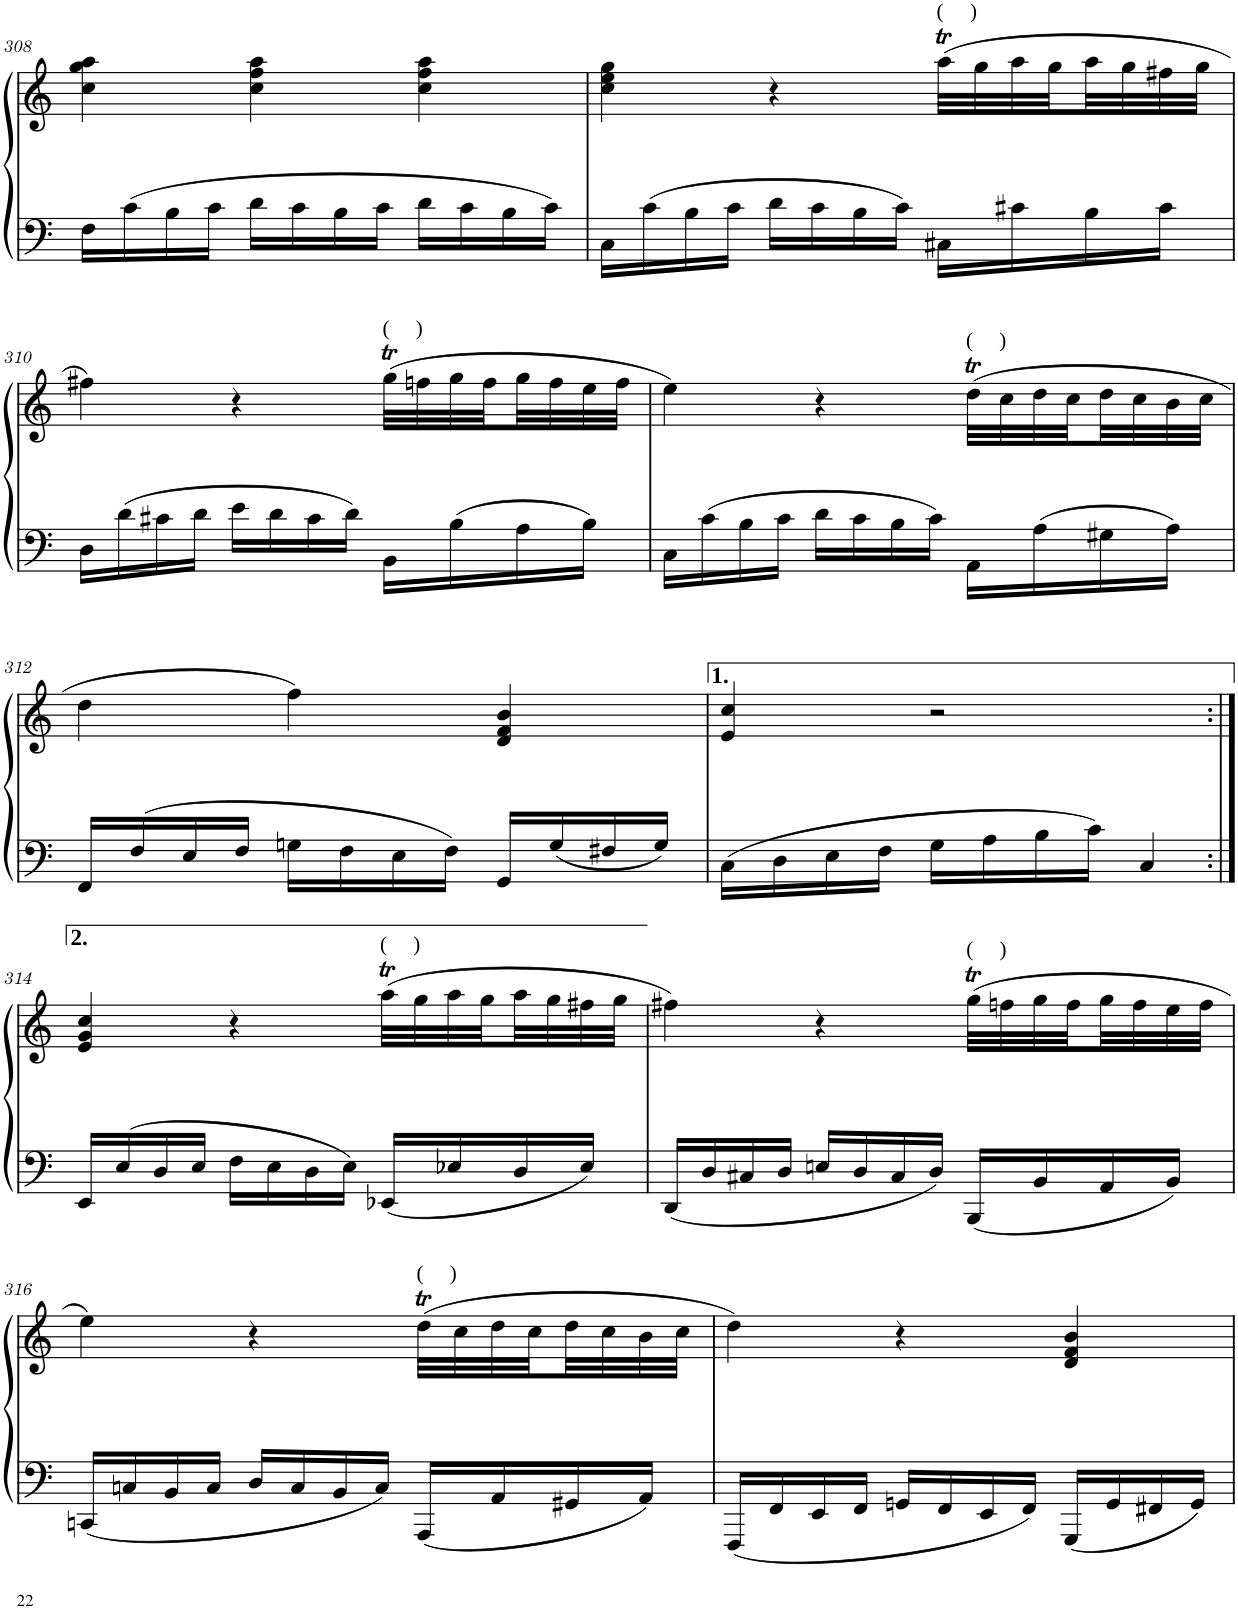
**kern	**kern
*part2	*part1
*staff2	*staff1
*I"Piano	*I"Piano
*I'Pno	*I'Pno
!!LO:PB:g=z
*clefF4	*clefG2
*k[]	*k[]
*M3/4	*M3/4
=308	=308
16F\LL	4cc\ 4gg\ 4aa\
(16c\	.
16B\	.
16c\JJ	.
16d\LL	4cc\ 4ff\ 4aa\
16c\	.
16B\	.
16c\JJ	.
16d\LL	4cc\ 4ff\ 4aa\
16c\	.
16B\	.
16c\JJ)	.
=309	=309
16C\LL	4cc\ 4ee\ 4gg\
(16c\	.
16B\	.
16c\JJ	.
16d\LL	4r
16c\	.
16B\	.
16c\JJ)	.
!	!LO:TX:a:t=(     )
16C#X\LL	(32aaT\LLL
.	32gg\
16c#X\	32aa\
.	32gg\
16B\	32aa\
.	32gg\
16c#\JJ	32ff#X\
.	32gg\JJJ
!!LO:LB:g=z
=310	=310
16D\LL	4ff#X\)
(16d\	.
16c#X\	.
16d\JJ	.
16e\LL	4r
16d\	.
16c#\	.
16d\JJ)	.
!	!LO:TX:a:t=(     )
16BB\LL	(32ggT\LLL
.	32ffn\
(16B\	32gg\
.	32ff\
16A\	32gg\
.	32ff\
16B\JJ)	32ee\
.	32ff\JJJ
=311	=311
16C\LL	4ee\)
(16c\	.
16B\	.
16c\JJ	.
16d\LL	4r
16c\	.
16B\	.
16c\JJ)	.
!	!LO:TX:a:t=(     )
16AA\LL	(32ddT\LLL
.	32cc\
(16A\	32dd\
.	32cc\
16G#X\	32dd\
.	32cc\
16A\JJ)	32b\
.	32cc\JJJ
!!LO:LB:g=z
=312	=312
16FF/LL	4dd\
(16F/	.
16E/	.
16F/JJ	.
16Gn\LL	4ff\)
16F\	.
16E\	.
16F\JJ)	.
16GG/LL	4d/ 4f/ 4b/
(16G/	.
16F#X/	.
16G/JJ)	.
=313	=313
(16C\LL	4e/ 4cc/
16D\	.
16E\	.
16F\JJ	.
16G\LL	2r
16A\	.
16B\	.
16c\JJ)	.
4C/	.
!!LO:LB:g=z
=314:|!	=314:|!
16EE/LL	4e/ 4g/ 4cc/
(16E/	.
16D/	.
16E/JJ	.
16F\LL	4r
16E\	.
16D\	.
16E\JJ)	.
!	!LO:TX:a:t=(     )
(16EE-X/LL	(32aaT\LLL
.	32gg\
16E-X/	32aa\
.	32gg\
16D/	32aa\
.	32gg\
16E-/JJ)	32ff#X\
.	32gg\JJJ
=315	=315
(16DD/LL	4ff#X\)
16D/	.
16C#X/	.
16D/JJ	.
16En/LL	4r
16D/	.
16C#/	.
16D/JJ)	.
!	!LO:TX:a:t=(     )
(16BBB/LL	(32ggT\LLL
.	32ffn\
16BB/	32gg\
.	32ff\
16AA/	32gg\
.	32ff\
16BB/JJ)	32ee\
.	32ff\JJJ
!!LO:LB:g=z
=316	=316
(16CCn/LL	4ee\)
16Cn/	.
16BB/	.
16C/JJ	.
16D/LL	4r
16C/	.
16BB/	.
16C/JJ)	.
!	!LO:TX:a:t=(     )
(16AAA/LL	(32ddT\LLL
.	32cc\
16AA/	32dd\
.	32cc\
16GG#X/	32dd\
.	32cc\
16AA/JJ)	32b\
.	32cc\JJJ
=317	=317
(16FFF/LL	4dd\)
16FF/	.
16EE/	.
16FF/JJ	.
16GGn/LL	4r
16FF/	.
16EE/	.
16FF/JJ)	.
(16GGG/LL	4d/ 4f/ 4b/
16GG/	.
16FF#X/	.
16GG/JJ)	.
=	=
*-	*-
